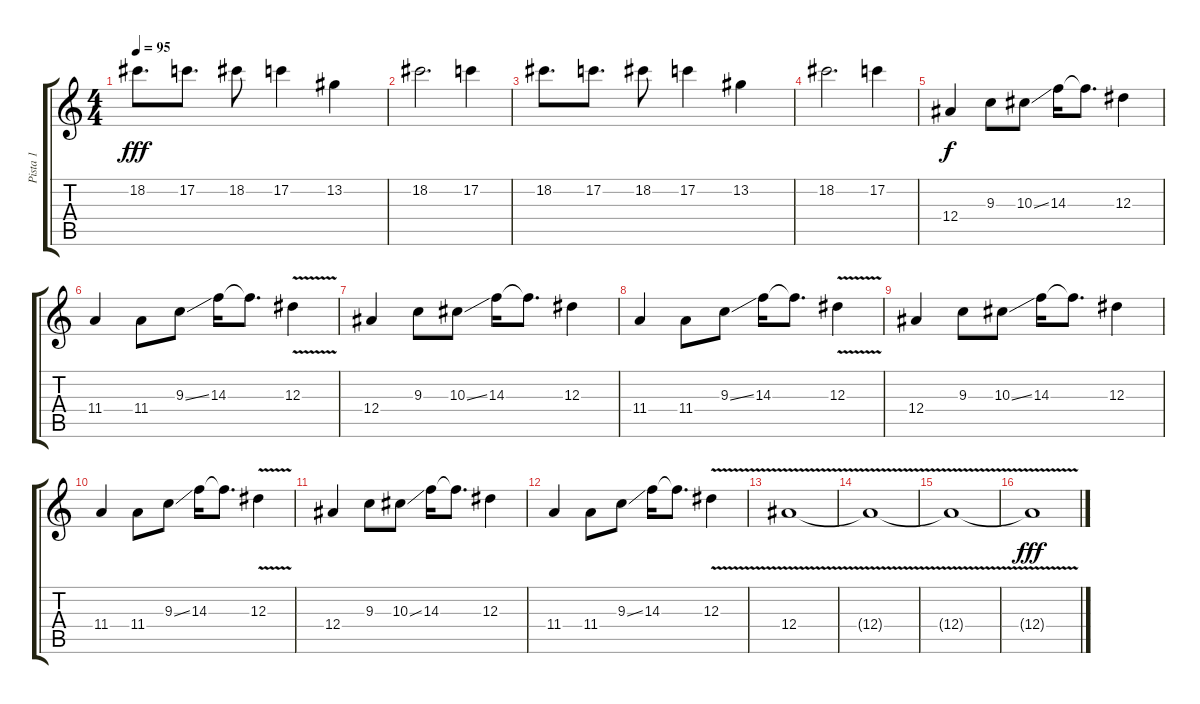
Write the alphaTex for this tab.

\track ("Pista 1" "Pista 1") {instrument overdrivenguitar}
\staff {score tabs}
\tuning (C4 G3 Eb3 Bb2 F2 C2) {hide}
\ts (4 4)
\tempo 95
\clef g2
\ks c
18.2.8{d dy fff} 17.2.8{d} 18.2.8 17.2.4 13.2.4 |
18.2.2{d} 17.2.4 |
18.2.8{d} 17.2.8{d} 18.2.8 17.2.4 13.2.4 |
18.2.2{d} 17.2.4 |
12.4.4{dy f} 9.3.8 10.3{ss}.8 14.3.16 14.3{t}.8{d} 12.3.4 |
11.4.4 11.4.8 9.3{ss}.8 14.3.16 14.3{t}.8{d} 12.3{v}.4 |
12.4.4 9.3.8 10.3{ss}.8 14.3.16 14.3{t}.8{d} 12.3.4 |
11.4.4 11.4.8 9.3{ss}.8 14.3.16 14.3{t}.8{d} 12.3{v}.4 |
12.4.4 9.3.8 10.3{ss}.8 14.3.16 14.3{t}.8{d} 12.3.4 |
11.4.4 11.4.8 9.3{ss}.8 14.3.16 14.3{t}.8{d} 12.3{v}.4 |
12.4.4 9.3.8 10.3{ss}.8 14.3.16 14.3{t}.8{d} 12.3.4 |
11.4.4 11.4.8 9.3{ss}.8 14.3.16 14.3{t}.8{d} 12.3{v}.4 |
12.4{v}.1 |
12.4{v t}.1 |
12.4{v t}.1 |
12.4{v t}.1{dy fff}
